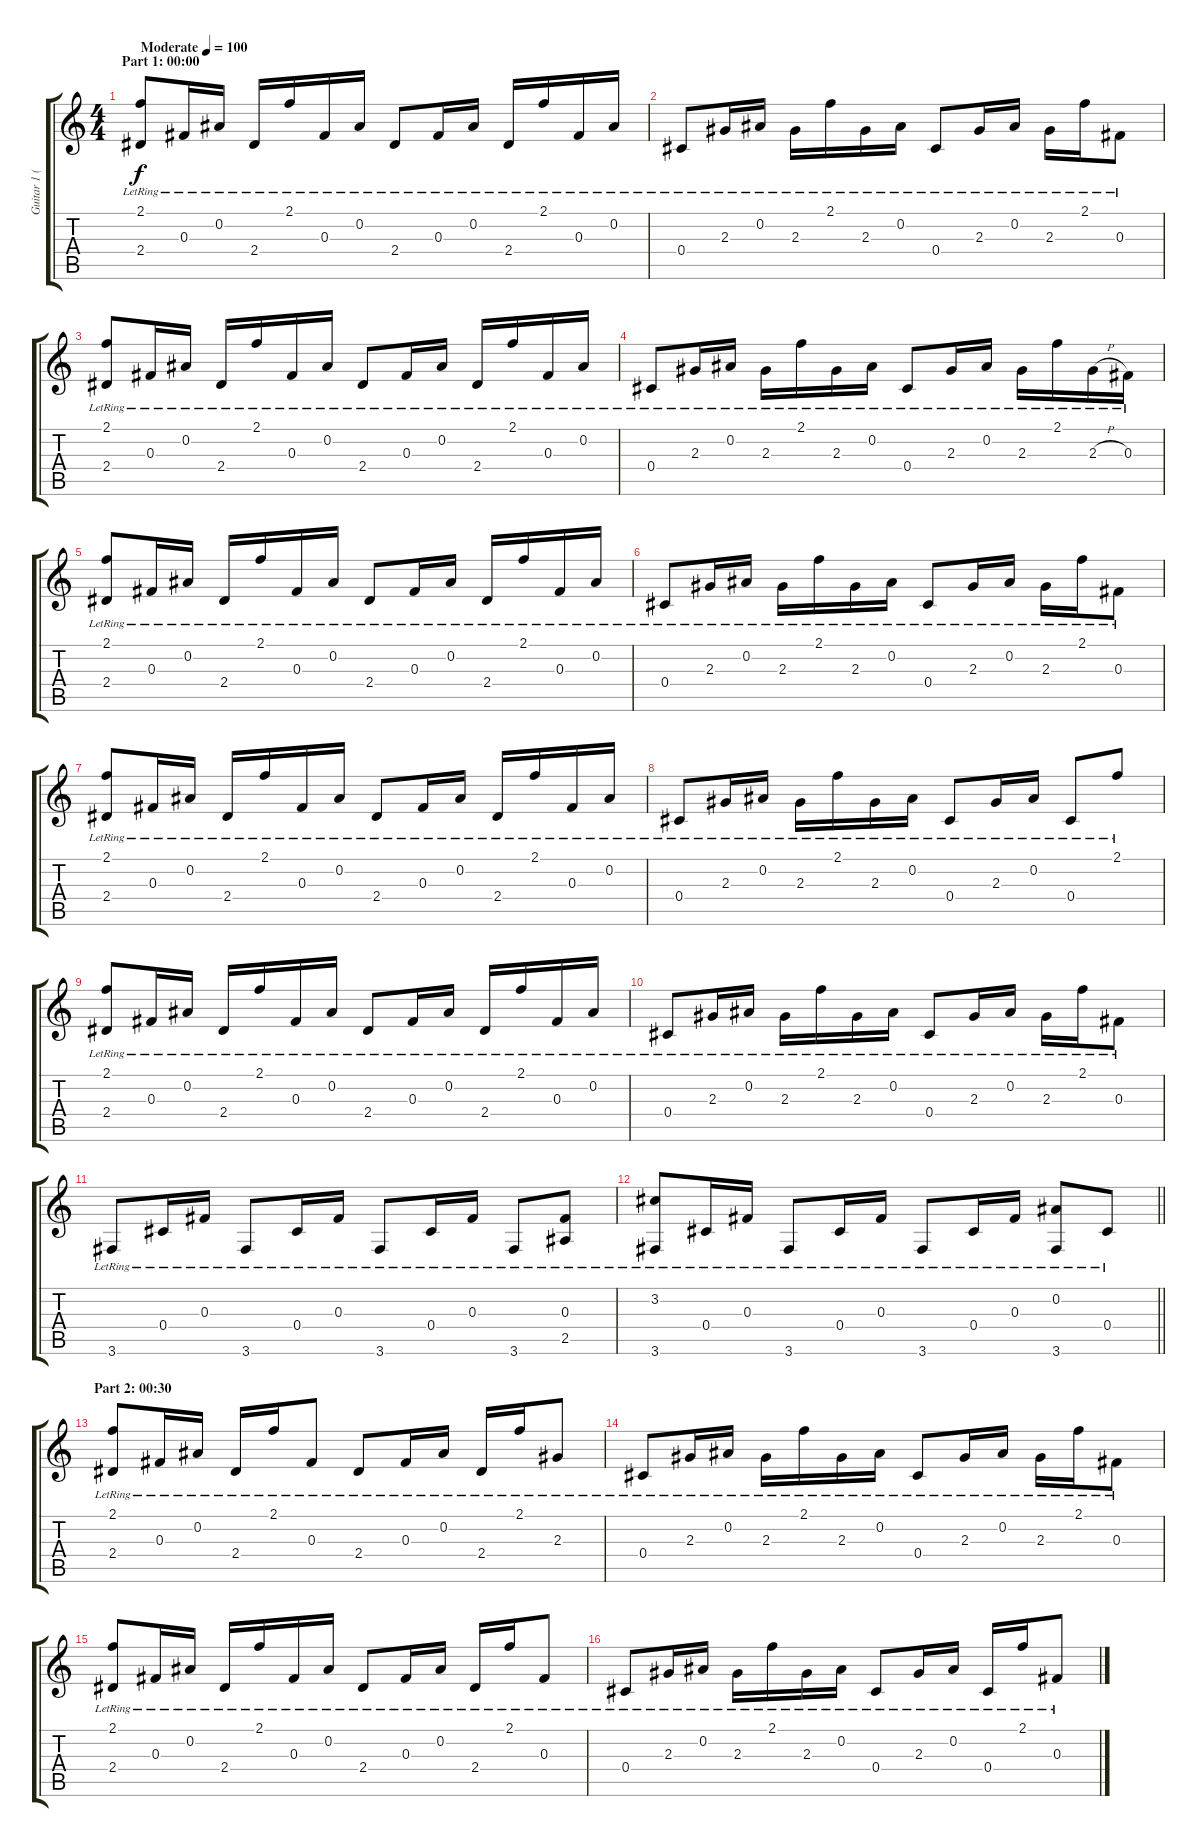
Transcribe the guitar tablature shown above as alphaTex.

\track ("Guitar 1 (Acoustic Fingerstyle)" "Guitar 1 (") {instrument acousticguitarsteel}
\staff {score tabs}
\tuning (Eb4 Bb3 Gb3 Db3 Ab2 Eb2) {hide}
\ts (4 4)
\section ("" "Part 1: 00:00")
\tempo (100 "Moderate")
\clef g2
\ks c
(2.1{lr} 2.4{lr}).8{dy f instrument acousticguitarsteel} 0.3{lr}.16 0.2{lr}.16 2.4{lr}.16 2.1{lr}.16 0.3{lr}.16 0.2{lr}.16 2.4{lr}.8 0.3{lr}.16 0.2{lr}.16 2.4{lr}.16 2.1{lr}.16 0.3{lr}.16 0.2{lr}.16 |
0.4{lr}.8 2.3{lr}.16 0.2{lr}.16 2.3{lr}.16 2.1{lr}.16 2.3{lr}.16 0.2{lr}.16 0.4{lr}.8 2.3{lr}.16 0.2{lr}.16 2.3{lr}.16 2.1{lr}.16 0.3{lr}.8 |
(2.1{lr} 2.4{lr}).8 0.3{lr}.16 0.2{lr}.16 2.4{lr}.16 2.1{lr}.16 0.3{lr}.16 0.2{lr}.16 2.4{lr}.8 0.3{lr}.16 0.2{lr}.16 2.4{lr}.16 2.1{lr}.16 0.3{lr}.16 0.2{lr}.16 |
0.4{lr}.8 2.3{lr}.16 0.2{lr}.16 2.3{lr}.16 2.1{lr}.16 2.3{lr}.16 0.2{lr}.16 0.4{lr}.8 2.3{lr}.16 0.2{lr}.16 2.3{lr}.16 2.1{lr}.16 2.3{h lr}.16 0.3{lr}.16 |
(2.1{lr} 2.4{lr}).8 0.3{lr}.16 0.2{lr}.16 2.4{lr}.16 2.1{lr}.16 0.3{lr}.16 0.2{lr}.16 2.4{lr}.8 0.3{lr}.16 0.2{lr}.16 2.4{lr}.16 2.1{lr}.16 0.3{lr}.16 0.2{lr}.16 |
0.4{lr}.8 2.3{lr}.16 0.2{lr}.16 2.3{lr}.16 2.1{lr}.16 2.3{lr}.16 0.2{lr}.16 0.4{lr}.8 2.3{lr}.16 0.2{lr}.16 2.3{lr}.16 2.1{lr}.16 0.3{lr}.8 |
(2.1{lr} 2.4{lr}).8 0.3{lr}.16 0.2{lr}.16 2.4{lr}.16 2.1{lr}.16 0.3{lr}.16 0.2{lr}.16 2.4{lr}.8 0.3{lr}.16 0.2{lr}.16 2.4{lr}.16 2.1{lr}.16 0.3{lr}.16 0.2{lr}.16 |
0.4{lr}.8 2.3{lr}.16 0.2{lr}.16 2.3{lr}.16 2.1{lr}.16 2.3{lr}.16 0.2{lr}.16 0.4{lr}.8 2.3{lr}.16 0.2{lr}.16 0.4{lr}.8 2.1{lr}.8 |
(2.1{lr} 2.4{lr}).8 0.3{lr}.16 0.2{lr}.16 2.4{lr}.16 2.1{lr}.16 0.3{lr}.16 0.2{lr}.16 2.4{lr}.8 0.3{lr}.16 0.2{lr}.16 2.4{lr}.16 2.1{lr}.16 0.3{lr}.16 0.2{lr}.16 |
0.4{lr}.8 2.3{lr}.16 0.2{lr}.16 2.3{lr}.16 2.1{lr}.16 2.3{lr}.16 0.2{lr}.16 0.4{lr}.8 2.3{lr}.16 0.2{lr}.16 2.3{lr}.16 2.1{lr}.16 0.3{lr}.8 |
3.6{lr}.8 0.4{lr}.16 0.3{lr}.16 3.6{lr}.8 0.4{lr}.16 0.3{lr}.16 3.6{lr}.8 0.4{lr}.16 0.3{lr}.16 3.6{lr}.8 (0.3{lr} 2.5{lr}).8 |
\barLineRight lightlight
(3.2{lr} 3.6{lr}).8 0.4{lr}.16 0.3{lr}.16 3.6{lr}.8 0.4{lr}.16 0.3{lr}.16 3.6{lr}.8 0.4{lr}.16 0.3{lr}.16 (0.2{lr} 3.6{lr}).8 0.4{lr}.8 |
\section ("" "Part 2: 00:30")
(2.1{lr} 2.4{lr}).8 0.3{lr}.16 0.2{lr}.16 2.4{lr}.16 2.1{lr}.16 0.3{lr}.8 2.4{lr}.8 0.3{lr}.16 0.2{lr}.16 2.4{lr}.16 2.1{lr}.16 2.3{lr}.8 |
0.4{lr}.8 2.3{lr}.16 0.2{lr}.16 2.3{lr}.16 2.1{lr}.16 2.3{lr}.16 0.2{lr}.16 0.4{lr}.8 2.3{lr}.16 0.2{lr}.16 2.3{lr}.16 2.1{lr}.16 0.3{lr}.8 |
(2.1{lr} 2.4{lr}).8 0.3{lr}.16 0.2{lr}.16 2.4{lr}.16 2.1{lr}.16 0.3{lr}.16 0.2{lr}.16 2.4{lr}.8 0.3{lr}.16 0.2{lr}.16 2.4{lr}.16 2.1{lr}.16 0.3{lr}.8 |
0.4{lr}.8 2.3{lr}.16 0.2{lr}.16 2.3{lr}.16 2.1{lr}.16 2.3{lr}.16 0.2{lr}.16 0.4{lr}.8 2.3{lr}.16 0.2{lr}.16 0.4{lr}.16 2.1{lr}.16 0.3{lr}.8
